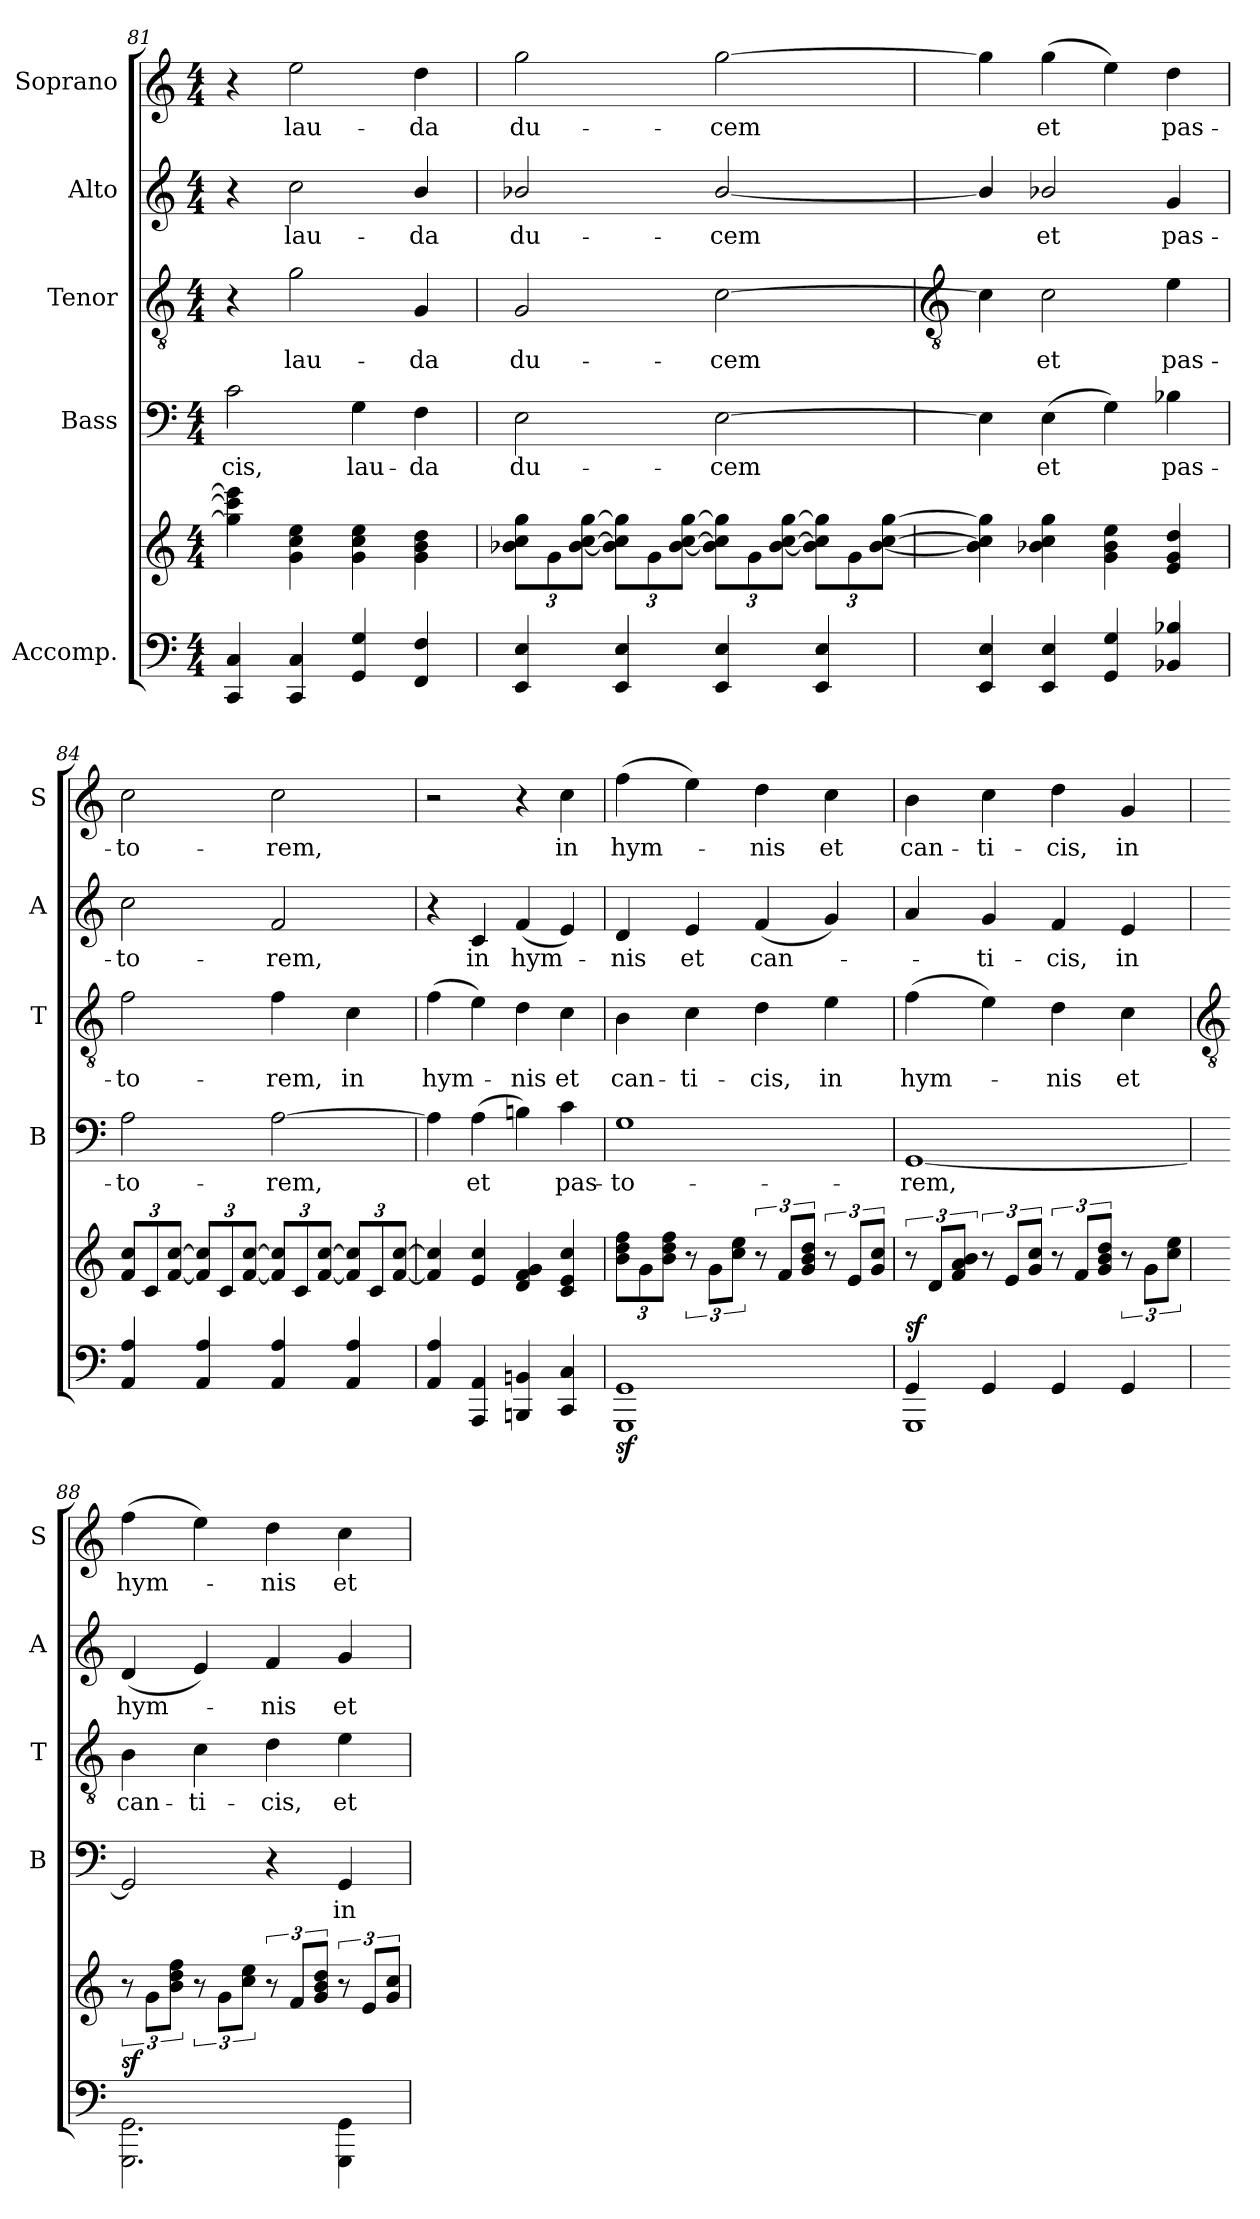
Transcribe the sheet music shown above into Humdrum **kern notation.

**kern	**kern	**dynam	**kern	**text	**kern	**text	**kern	**text	**kern	**text
*part5	*part5	*part5	*part4	*part4	*part3	*part3	*part2	*part2	*part1	*part1
*staff6	*staff5	*staff5/6	*staff4	*staff4	*staff3	*staff3	*staff2	*staff2	*staff1	*staff1
*I"Accomp.	*	*	*I"Bass	*	*I"Tenor	*	*I"Alto	*	*I"Soprano	*
*	*	*	*I'B	*	*I'T	*	*I'A	*	*I'S	*
*clefF4	*clefG2	*	*clefF4	*	*clefGv2	*	*clefG2	*	*clefG2	*
*k[]	*k[]	*	*k[]	*	*k[]	*	*k[]	*	*k[]	*
*C:	*C:	*	*C:	*	*C:	*	*C:	*	*C:	*
*M4/4	*M4/4	*	*M4/4	*	*M4/4	*	*M4/4	*	*M4/4	*
=81	=81	=81	=81	=81	=81	=81	=81	=81	=81	=81
*^	*	*	*	*	*	*	*	*	*	*
!	!	!	!	!	!LO:LY:b	!	!	!	!	!	!
4CC 4C	1ryy	4gg] 4ccc] 4eee]	.	2c	-cis,	4r	.	4r	.	4r	.
!	!	!	!	!	!	!	!LO:LY:b	!	!LO:LY:b	!	!LO:LY:b
4CC 4C	.	4g 4cc 4ee	.	.	.	2g	lau-	2cc	lau-	2ee	lau-
!	!	!	!	!	!LO:LY:b	!	!	!	!	!	!
4GG 4G	.	4g 4cc 4ee	.	4G	lau-	.	.	.	.	.	.
!	!	!	!	!	!LO:LY:b	!	!LO:LY:b	!	!LO:LY:b	!	!LO:LY:b
4FF 4F	.	4g 4b 4dd	.	4F	-da	4G	-da	4b/	-da	4dd	-da
=82	=82	=82	=82	=82	=82	=82	=82	=82	=82	=82	=82
!	!	!	!	!	!LO:LY:b	!	!LO:LY:b	!	!LO:LY:b	!	!LO:LY:b
4EE 4E	1ryy	12b-X 12cc 12ggL	.	2E	du-	2G	du-	2b-X/	du-	2gg	du-
.	.	12g	.	.	.	.	.	.	.	.	.
.	.	[12b- [12cc [12ggJ	.	.	.	.	.	.	.	.	.
4EE 4E	.	12b-] 12cc] 12gg]L	.	.	.	.	.	.	.	.	.
.	.	12g	.	.	.	.	.	.	.	.	.
.	.	[12b- [12cc [12ggJ	.	.	.	.	.	.	.	.	.
!	!	!	!	!	!LO:LY:b	!	!LO:LY:b	!	!LO:LY:b	!	!LO:LY:b
4EE 4E	.	12b-] 12cc] 12gg]L	.	[2E	-cem	[2c	-cem	[2b-/	-cem	[2gg	-cem
.	.	12g	.	.	.	.	.	.	.	.	.
.	.	[12b- [12cc [12ggJ	.	.	.	.	.	.	.	.	.
4EE 4E	.	12b-] 12cc] 12gg]L	.	.	.	.	.	.	.	.	.
.	.	12g	.	.	.	.	.	.	.	.	.
.	.	[12b- [12cc [12ggJ	.	.	.	.	.	.	.	.	.
!!LO:LB:g=z
=83	=83	=83	=83	=83	=83	=83	=83	=83	=83	=83	=83
*	*	*	*	*	*	*clefGv2	*	*	*	*	*
4EE 4E	1ryy	4b-] 4cc] 4gg]	.	4E]	.	4c]	.	4b-/]	.	4gg]	.
!	!	!	!	!	!LO:LY:b	!	!LO:LY:b	!	!LO:LY:b	!	!LO:LY:b
4EE 4E	.	4b- 4cc 4gg	.	(>4E	et	2c	et	2b-/	et	(>4gg	et
4GG 4G	.	4g 4b- 4ee	.	4G)	.	.	.	.	.	4ee)	.
!	!	!	!	!	!LO:LY:b	!	!LO:LY:b	!	!LO:LY:b	!	!LO:LY:b
4BB-X 4B-X	.	4e 4g 4dd	.	4B-X	pas-	4e	pas-	4g	pas-	4dd	pas-
=84	=84	=84	=84	=84	=84	=84	=84	=84	=84	=84	=84
!	!	!	!	!	!LO:LY:b	!	!LO:LY:b	!	!LO:LY:b	!	!LO:LY:b
4AA 4A	1ryy	12f 12ccL	.	2A	-to-	2f	-to-	2cc	-to-	2cc	-to-
.	.	12c	.	.	.	.	.	.	.	.	.
.	.	[12f [12ccJ	.	.	.	.	.	.	.	.	.
4AA 4A	.	12f] 12cc]L	.	.	.	.	.	.	.	.	.
.	.	12c	.	.	.	.	.	.	.	.	.
.	.	[12f [12ccJ	.	.	.	.	.	.	.	.	.
!	!	!	!	!	!LO:LY:b	!	!LO:LY:b	!	!LO:LY:b	!	!LO:LY:b
4AA 4A	.	12f] 12cc]L	.	[2A	-rem,	4f	-rem,	2f	-rem,	2cc	-rem,
.	.	12c	.	.	.	.	.	.	.	.	.
.	.	[12f [12ccJ	.	.	.	.	.	.	.	.	.
!	!	!	!	!	!	!	!LO:LY:b	!	!	!	!
4AA 4A	.	12f] 12cc]L	.	.	.	4c	in	.	.	.	.
.	.	12c	.	.	.	.	.	.	.	.	.
.	.	[12f [12ccJ	.	.	.	.	.	.	.	.	.
=85	=85	=85	=85	=85	=85	=85	=85	=85	=85	=85	=85
!	!	!	!	!	!	!	!LO:LY:b	!	!	!	!
4AA 4A	1ryy	4f] 4cc]	.	4A]	.	(>4f	hym-	4r	.	2r	.
!	!	!	!	!	!LO:LY:b	!	!	!	!LO:LY:b	!	!
4AAA 4AA	.	4e 4cc	.	(>4A	et	4e)	.	4c	in	.	.
!	!	!	!	!	!	!	!LO:LY:b	!	!LO:LY:b	!	!
4BBBn 4BBn	.	4d 4f 4g	.	4Bn)	.	4d	nis	(<4f	hym-	4r	.
!	!	!	!	!	!LO:LY:b	!	!LO:LY:b	!	!	!	!LO:LY:b
4CC 4C	.	4c 4e 4cc	.	4c	pas-	4c	et	4e)	.	4cc	in
=86	=86	=86	=86	=86	=86	=86	=86	=86	=86	=86	=86
!	!	!	!LO:DY:b=2	!	!LO:LY:b	!	!LO:LY:b	!	!LO:LY:b	!	!LO:LY:b
1GGG 1GG	1ryy	12b 12dd 12ffL	sf	1G	-to-	4B	can-	4d	nis	(>4ff	hym-
.	.	12g	.	.	.	.	.	.	.	.	.
.	.	12b 12dd 12ffJ	.	.	.	.	.	.	.	.	.
!	!	!	!	!	!	!	!LO:LY:b	!	!LO:LY:b	!	!
.	.	12r	.	.	.	4c	-ti-	4e	et	4ee)	.
.	.	12gL	.	.	.	.	.	.	.	.	.
.	.	12cc 12eeJ	.	.	.	.	.	.	.	.	.
!	!	!	!	!	!	!	!LO:LY:b	!	!LO:LY:b	!	!LO:LY:b
.	.	12r	.	.	.	4d	-cis,	(<4f	can-	4dd	nis
.	.	12fL	.	.	.	.	.	.	.	.	.
.	.	12g 12b 12ddJ	.	.	.	.	.	.	.	.	.
!	!	!	!	!	!	!	!LO:LY:b	!	!	!	!LO:LY:b
.	.	12r	.	.	.	4e	in	4g)	.	4cc	et
.	.	12eL	.	.	.	.	.	.	.	.	.
.	.	12g 12ccJ	.	.	.	.	.	.	.	.	.
=87	=87	=87	=87	=87	=87	=87	=87	=87	=87	=87	=87
!	!	!	!LO:DY:a=2	!	!LO:LY:b	!	!LO:LY:b	!	!	!	!LO:LY:b
4GG	1GGG\	12r	sf	[1GG	-rem,	(>4f	hym-	4a	.	4b	can-
.	.	12dL	.	.	.	.	.	.	.	.	.
.	.	12f 12a 12bJ	.	.	.	.	.	.	.	.	.
!	!	!	!	!	!	!	!	!	!LO:LY:b	!	!LO:LY:b
4GG	.	12r	.	.	.	4e)	.	4g	ti-	4cc	-ti-
.	.	12eL	.	.	.	.	.	.	.	.	.
.	.	12g 12ccJ	.	.	.	.	.	.	.	.	.
!	!	!	!	!	!	!	!LO:LY:b	!	!LO:LY:b	!	!LO:LY:b
4GG	.	12r	.	.	.	4d	nis	4f	-cis,	4dd	-cis,
.	.	12fL	.	.	.	.	.	.	.	.	.
.	.	12g 12b 12ddJ	.	.	.	.	.	.	.	.	.
!	!	!	!	!	!	!	!LO:LY:b	!	!LO:LY:b	!	!LO:LY:b
4GG	.	12r	.	.	.	4c	et	4e	in	4g	in
.	.	12gL	.	.	.	.	.	.	.	.	.
.	.	12cc 12eeJ	.	.	.	.	.	.	.	.	.
!!LO:LB:g=z
=88	=88	=88	=88	=88	=88	=88	=88	=88	=88	=88	=88
*	*	*	*	*	*	*clefGv2	*	*	*	*	*
!	!	!	!LO:DY:a=2	!	!	!	!LO:LY:b	!	!LO:LY:b	!	!LO:LY:b
1ryy	2.GGG\ 2.GG\	12r	sf	2GG]	.	4B	can-	(<4d	hym-	(>4ff	hym-
.	.	12gL	.	.	.	.	.	.	.	.	.
.	.	12b 12dd 12ffJ	.	.	.	.	.	.	.	.	.
!	!	!	!	!	!	!	!LO:LY:b	!	!	!	!
.	.	12r	.	.	.	4c	-ti-	4e)	.	4ee)	.
.	.	12gL	.	.	.	.	.	.	.	.	.
.	.	12cc 12eeJ	.	.	.	.	.	.	.	.	.
!	!	!	!	!	!	!	!LO:LY:b	!	!LO:LY:b	!	!LO:LY:b
.	.	12r	.	4r	.	4d	-cis,	4f	nis	4dd	nis
.	.	12fL	.	.	.	.	.	.	.	.	.
.	.	12g 12b 12ddJ	.	.	.	.	.	.	.	.	.
!	!	!	!	!	!LO:LY:b	!	!LO:LY:b	!	!LO:LY:b	!	!LO:LY:b
.	4GGG\ 4GG\	12r	.	4GG	in	4e	et	4g	et	4cc	et
.	.	12eL	.	.	.	.	.	.	.	.	.
.	.	12g 12ccJ	.	.	.	.	.	.	.	.	.
*v	*v	*	*	*	*	*	*	*	*	*	*
=	=	=	=	=	=	=	=	=	=	=
*-	*-	*-	*-	*-	*-	*-	*-	*-	*-	*-
